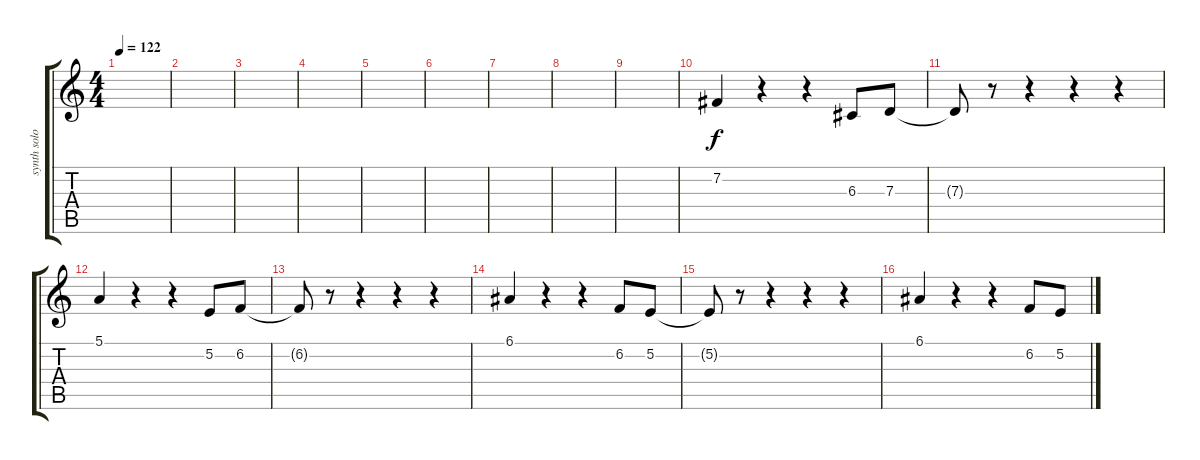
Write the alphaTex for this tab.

\track ("synth solo 2" "synth solo") {instrument pad1newage}
\staff {score tabs}
\tuning (E4 B3 G3 D3 A2 E2) {hide}
\ts (4 4)
\tempo 122
\clef g2
\ks c
|
|
|
|
|
|
|
|
|
7.2.4 r.4 r.4 6.3.8 7.3.8 |
7.3{t}.8 r.8 r.4 r.4 r.4 |
5.1.4 r.4 r.4 5.2.8 6.2.8 |
6.2{t}.8 r.8 r.4 r.4 r.4 |
6.1.4 r.4 r.4 6.2.8 5.2.8 |
5.2{t}.8 r.8 r.4 r.4 r.4 |
6.1.4 r.4 r.4 6.2.8 5.2.8
